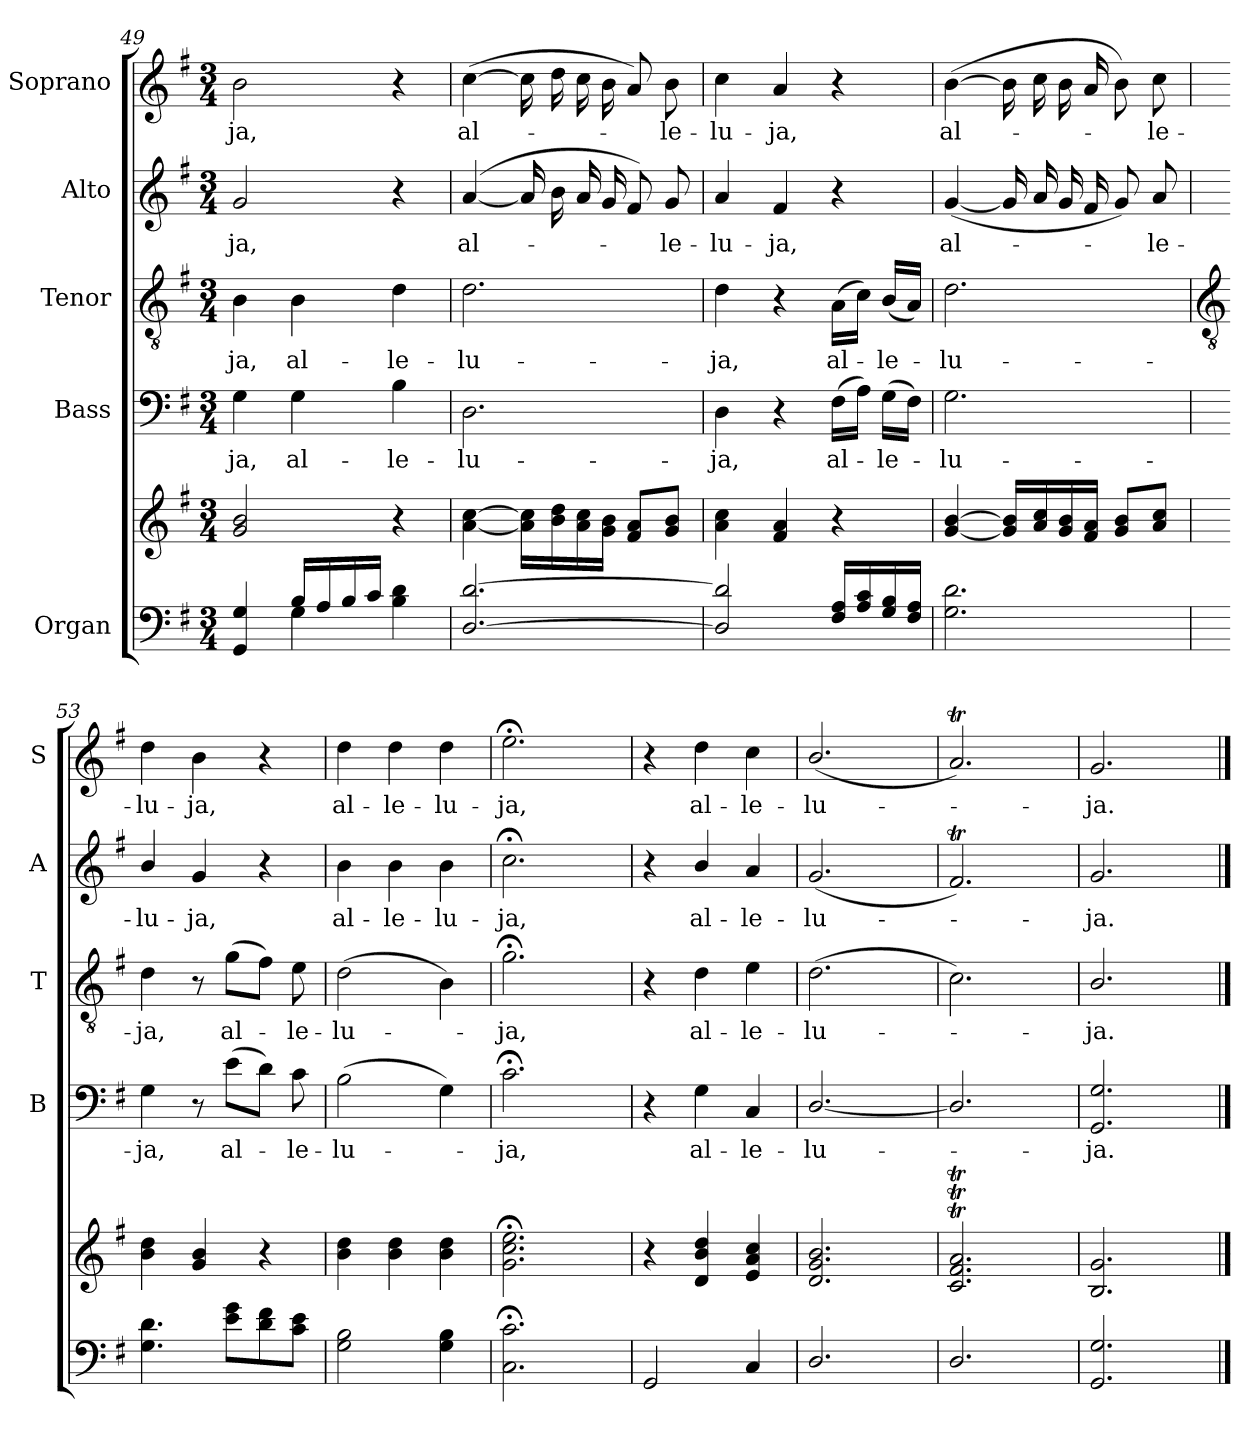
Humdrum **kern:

**kern	**kern	**kern	**text	**kern	**text	**kern	**text	**kern	**text
*part5	*part5	*part4	*part4	*part3	*part3	*part2	*part2	*part1	*part1
*staff6	*staff5	*staff4	*staff4	*staff3	*staff3	*staff2	*staff2	*staff1	*staff1
*I"Organ	*	*I"Bass	*	*I"Tenor	*	*I"Alto	*	*I"Soprano	*
*	*	*I'B	*	*I'T	*	*I'A	*	*I'S	*
*clefF4	*clefG2	*clefF4	*	*clefGv2	*	*clefG2	*	*clefG2	*
*k[f#]	*k[f#]	*k[f#]	*	*k[f#]	*	*k[f#]	*	*k[f#]	*
*G:	*G:	*G:	*	*G:	*	*G:	*	*G:	*
*M3/4	*M3/4	*M3/4	*	*M3/4	*	*M3/4	*	*M3/4	*
=49	=49	=49	=49	=49	=49	=49	=49	=49	=49
*^	*	*	*	*	*	*	*	*	*
!	!	!	!	!LO:LY:b	!	!LO:LY:b	!	!LO:LY:b	!	!LO:LY:b
4GG 4G	4ryy	2g 2b	4G	-ja,	4B	-ja,	2g	-ja,	2b	-ja,
!	!	!	!	!LO:LY:b	!	!LO:LY:b	!	!	!	!
16B/LL	4G\	.	4G	al-	4B	al-	.	.	.	.
16A/	.	.	.	.	.	.	.	.	.	.
16B/	.	.	.	.	.	.	.	.	.	.
16c/JJ	.	.	.	.	.	.	.	.	.	.
!	!	!	!	!LO:LY:b	!	!LO:LY:b	!	!	!	!
4B 4d	4ryy	4r	4B	-le-	4d	-le-	4r	.	4r	.
=50	=50	=50	=50	=50	=50	=50	=50	=50	=50	=50
!	!LO:N:vis=1	!	!	!LO:LY:b	!	!LO:LY:b	!	!LO:LY:b	!	!LO:LY:b
[2.D [2.d	2.ryy	[4a [4cc	2.D	-lu-	2.d	-lu-	(<[4a	al-	(>[4cc	al-
.	.	16a] 16cc]LL	.	.	.	.	16aLL]	.	16ccLL]	.
.	.	16b 16dd	.	.	.	.	16b	.	16dd	.
.	.	16a 16cc	.	.	.	.	16a	.	16cc	.
.	.	16g 16bJJ	.	.	.	.	16g	.	16b	.
.	.	8f# 8aL	.	.	.	.	8f#J)	.	8aJ)	.
!	!	!	!	!	!	!	!	!LO:LY:b	!	!LO:LY:b
.	.	8g 8bJ	.	.	.	.	8g	le-	8b	le-
=51	=51	=51	=51	=51	=51	=51	=51	=51	=51	=51
!	!LO:N:vis=1	!	!	!LO:LY:b	!	!LO:LY:b	!	!LO:LY:b	!	!LO:LY:b
2D] 2d]	2.ryy	4a 4cc	4D	-ja,	4d	-ja,	4a	-lu-	4cc	-lu-
!	!	!	!	!	!	!	!	!LO:LY:b	!	!LO:LY:b
.	.	4f# 4a	4r	.	4r	.	4f#	-ja,	4a	-ja,
!	!	!	!	!LO:LY:b	!	!LO:LY:b	!	!	!	!
16F# 16ALL	.	4r	(>16F#LL	al-	(>16ALL	al-	4r	.	4r	.
16A 16c	.	.	16AJJ)	.	16cJJ)	.	.	.	.	.
!	!	!	!	!LO:LY:b	!	!LO:LY:b	!	!	!	!
16G 16B	.	.	(>16GLL	le-	(<16BLL	le-	.	.	.	.
16F# 16AJJ	.	.	16F#JJ)	.	16AJJ)	.	.	.	.	.
=52	=52	=52	=52	=52	=52	=52	=52	=52	=52	=52
!	!	!	!	!LO:LY:b	!	!LO:LY:b	!	!LO:LY:b	!	!LO:LY:b
2.G 2.d	2ryy	[4g [4b	2.G	lu-	2.d	lu-	(<[4g	al-	(>[4b	al-
.	.	16g] 16b]LL	.	.	.	.	16gLL]	.	16bLL]	.
.	.	16a 16cc	.	.	.	.	16a	.	16cc	.
.	.	16g 16b	.	.	.	.	16g	.	16b	.
.	.	16f# 16aJJ	.	.	.	.	16f#	.	16a	.
.	4ryy	8g 8bL	.	.	.	.	8gJ)	.	8bJ)	.
!	!	!	!	!	!	!	!	!LO:LY:b	!	!LO:LY:b
.	.	8a 8ccJ	.	.	.	.	8a	le-	8cc	le-
!!LO:LB:g=z
=53	=53	=53	=53	=53	=53	=53	=53	=53	=53	=53
*	*	*	*	*	*clefGv2	*	*	*	*	*
!	!	!	!	!LO:LY:b	!	!LO:LY:b	!	!LO:LY:b	!	!LO:LY:b
4.G 4.d	2ryy	4b 4dd	4G	-ja,	4d	-ja,	4b/	-lu-	4dd	-lu-
!	!	!	!	!	!	!	!	!LO:LY:b	!	!LO:LY:b
.	.	4g 4b	8r	.	8r	.	4g	-ja,	4b	-ja,
!	!	!	!	!LO:LY:b	!	!LO:LY:b	!	!	!	!
8e 8gL	.	.	(>8eL	al-	(>8gL	al-	.	.	.	.
8d 8f#	4ryy	4r	8dJ)	.	8f#J)	.	4r	.	4r	.
!	!	!	!	!LO:LY:b	!	!LO:LY:b	!	!	!	!
8c 8eJ	.	.	8c	le-	8e	le-	.	.	.	.
=54	=54	=54	=54	=54	=54	=54	=54	=54	=54	=54
!	!	!	!	!LO:LY:b	!	!LO:LY:b	!	!LO:LY:b	!	!LO:LY:b
2G 2B	2ryy	4b 4dd	(>2B	-lu-	(>2d	-lu-	4b	al-	4dd	al-
!	!	!	!	!	!	!	!	!LO:LY:b	!	!LO:LY:b
.	.	4b 4dd	.	.	.	.	4b	-le-	4dd	-le-
!	!	!	!	!	!	!	!	!LO:LY:b	!	!LO:LY:b
4G 4B	4ryy	4b 4dd	4G)	.	4B)	.	4b	-lu-	4dd	-lu-
=55	=55	=55	=55	=55	=55	=55	=55	=55	=55	=55
!	!	!	!	!LO:LY:b	!	!LO:LY:b	!	!LO:LY:b	!	!LO:LY:b
2.C;< 2.c;<	2ryy	2.g;< 2.cc;< 2.ee;<	2.c;<	ja,	2.g;<	ja,	2.cc;<	-ja,	2.ee;<	-ja,
.	4ryy	.	.	.	.	.	.	.	.	.
=56	=56	=56	=56	=56	=56	=56	=56	=56	=56	=56
2GG	2ryy	4r	4r	.	4r	.	4r	.	4r	.
!	!	!	!	!LO:LY:b	!	!LO:LY:b	!	!LO:LY:b	!	!LO:LY:b
.	.	4d 4b 4dd	4G	al-	4d	al-	4b/	al-	4dd	al-
!	!	!	!	!LO:LY:b	!	!LO:LY:b	!	!LO:LY:b	!	!LO:LY:b
4C	4ryy	4e 4a 4cc	4C	-le-	4e	-le-	4a	-le-	4cc	-le-
=57	=57	=57	=57	=57	=57	=57	=57	=57	=57	=57
!	!	!	!	!LO:LY:b	!	!LO:LY:b	!	!LO:LY:b	!	!LO:LY:b
2.D/	2ryy	2.d/ 2.g/ 2.b/	[2.D/	-lu-	(>2.d	-lu-	(<2.g/	-lu-	(<2.b/	-lu-
.	4ryy	.	.	.	.	.	.	.	.	.
=58	=58	=58	=58	=58	=58	=58	=58	=58	=58	=58
2.D/	2ryy	2.cT 2.f#T 2.aT	2.D/]	.	2.c)	.	2.f#t)	.	2.aT)	.
.	4ryy	.	.	.	.	.	.	.	.	.
=59	=59	=59	=59	=59	=59	=59	=59	=59	=59	=59
!	!	!	!	!LO:LY:b	!	!LO:LY:b	!	!LO:LY:b	!	!LO:LY:b
2.GG 2.G	2ryy	2.B 2.g	2.GG/ 2.G/	ja.	2.B/	ja.	2.g	ja.	2.g	ja.
.	4ryy	.	.	.	.	.	.	.	.	.
*v	*v	*	*	*	*	*	*	*	*	*
==	==	==	==	==	==	==	==	==	==
*-	*-	*-	*-	*-	*-	*-	*-	*-	*-
